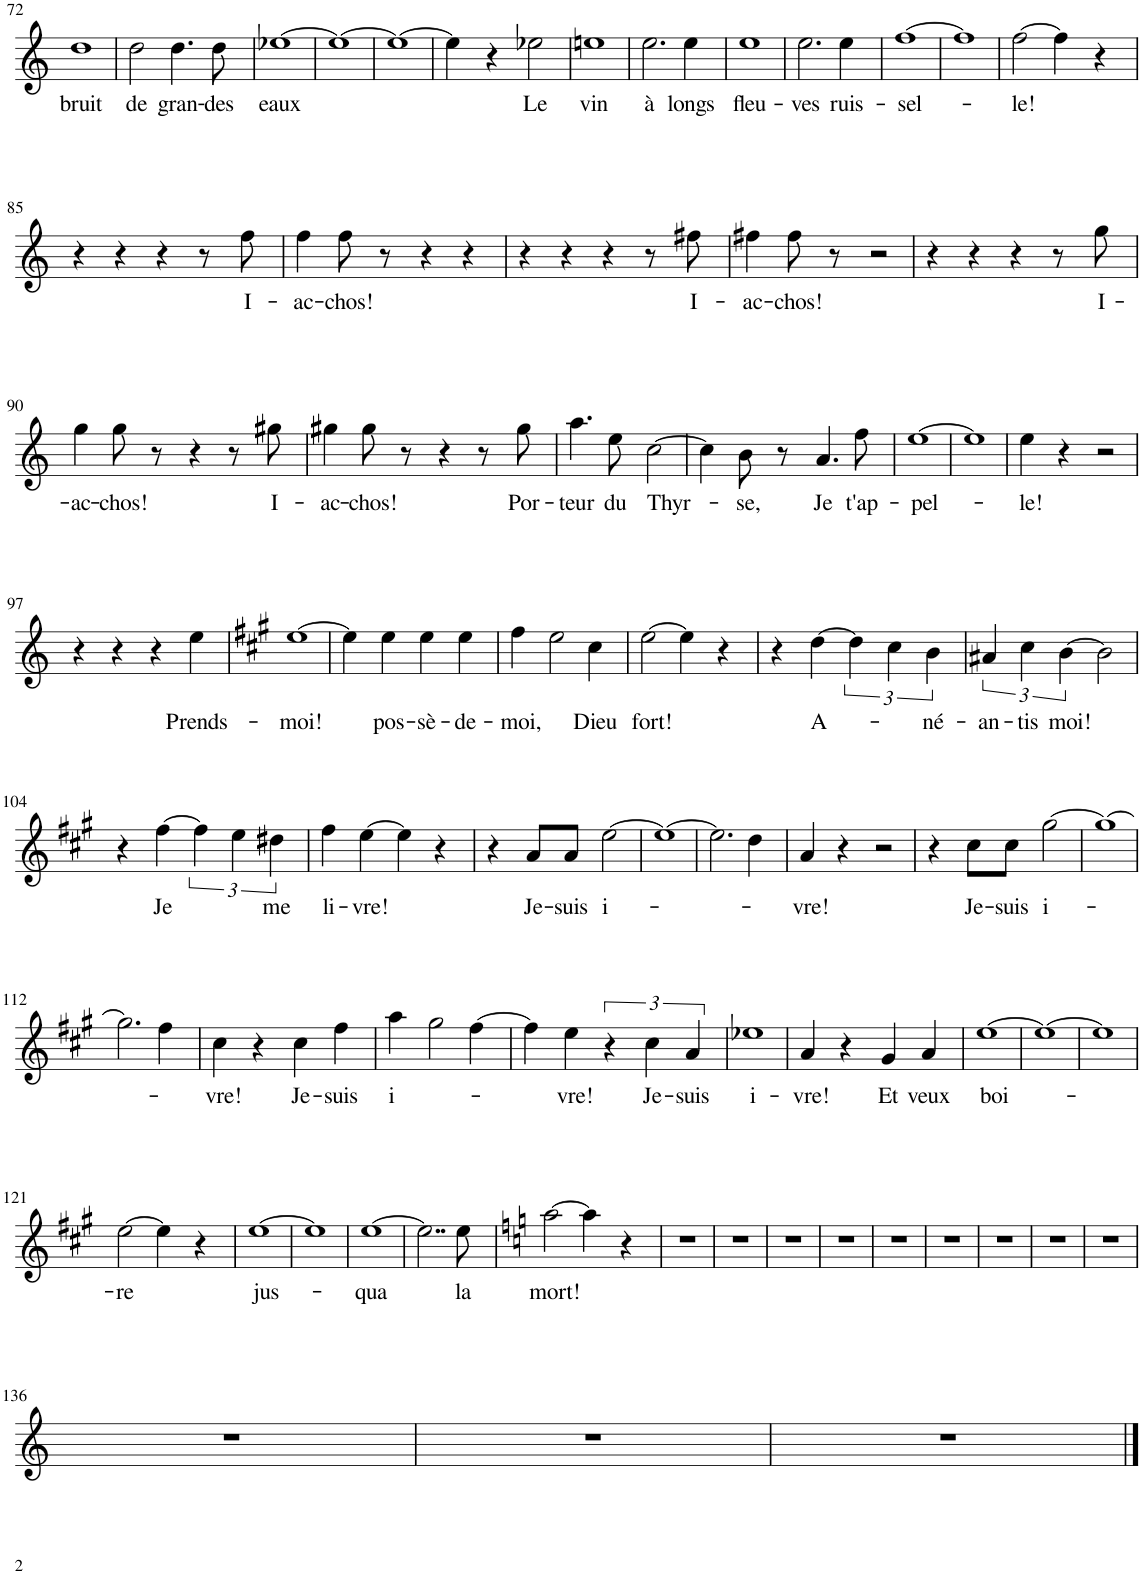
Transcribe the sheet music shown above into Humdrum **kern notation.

**kern	**text
*part1	*part1
*staff1	*staff1
*I"Piano	*
*I'Pno	*
!!LO:PB:g=z
*clefG2	*
*k[]	*
*M2/2	*
=72	=72
!	!LO:LY:b
1dd	bruit
=73	=73
!	!LO:LY:b
2dd\	de
!	!LO:LY:b
4.dd\	gran-
!	!LO:LY:b
8dd\	-des
=74	=74
!	!LO:LY:b
[1ee-X	eaux
=75	=75
1ee-_	.
=76	=76
1ee-_	.
=77	=77
4ee-\]	.
4r	.
!	!LO:LY:b
2ee-X\	Le
=78	=78
!	!LO:LY:b
1een	vin
=79	=79
!	!LO:LY:b
2.ee\	à
!	!LO:LY:b
4ee\	longs
=80	=80
!	!LO:LY:b
1ee	fleu-
=81	=81
!	!LO:LY:b
2.ee\	-ves
!	!LO:LY:b
4ee\	ruis-
=82	=82
!	!LO:LY:b
[1ff	-sel-
=83	=83
1ff]	.
=84	=84
!	!LO:LY:b
[2ff\	-le!
4ff\]	.
4r	.
!!LO:LB:g=z
=85	=85
4r	.
4r	.
4r	.
8r	.
!	!LO:LY:b
8ff\	I-
=86	=86
!	!LO:LY:b
4ff\	-ac-
!	!LO:LY:b
8ff\	-chos!
8r	.
4r	.
4r	.
=87	=87
4r	.
4r	.
4r	.
8r	.
!	!LO:LY:b
8ff#X\	I-
=88	=88
!	!LO:LY:b
4ff#X\	-ac-
!	!LO:LY:b
8ff#\	-chos!
8r	.
2r	.
=89	=89
4r	.
4r	.
4r	.
8r	.
!	!LO:LY:b
8gg\	I-
!!LO:LB:g=z
=90	=90
!	!LO:LY:b
4gg\	-ac-
!	!LO:LY:b
8gg\	-chos!
8r	.
4r	.
8r	.
!	!LO:LY:b
8gg#X\	I-
=91	=91
!	!LO:LY:b
4gg#X\	-ac-
!	!LO:LY:b
8gg#\	-chos!
8r	.
4r	.
8r	.
!	!LO:LY:b
8gg#\	Por-
=92	=92
!	!LO:LY:b
4.aa\	-teur
!	!LO:LY:b
8ee\	du
!	!LO:LY:b
[2cc\	Thyr-
=93	=93
4cc\]	.
!	!LO:LY:b
8b\	-se,
8r	.
!	!LO:LY:b
4.a/	Je
!	!LO:LY:b
8ff\	t'ap-
=94	=94
!	!LO:LY:b
[1ee	-pel-
=95	=95
1ee]	.
=96	=96
!	!LO:LY:b
4ee\	-le!
4r	.
2r	.
!!LO:LB:g=z
=97	=97
4r	.
4r	.
4r	.
!	!LO:LY:b
4ee\	Prends-
=98	=98
*k[f#c#g#]	*
!	!LO:LY:b
[1ee	-moi!
=99	=99
4ee\]	.
!	!LO:LY:b
4ee\	pos-
!	!LO:LY:b
4ee\	-sè-
!	!LO:LY:b
4ee\	-de-
=100	=100
!	!LO:LY:b
4ff#\	-moi,
2ee\	.
!	!LO:LY:b
4cc#\	Dieu
=101	=101
!	!LO:LY:b
[2ee\	fort!
4ee\]	.
4r	.
=102	=102
4r	.
!	!LO:LY:b
[4dd\	A-
6dd\]	.
6cc#\	.
!	!LO:LY:b
6b\	-né-
=103	=103
!	!LO:LY:b
6a#X/	-an-
!	!LO:LY:b
6cc#\	-tis
!	!LO:LY:b
[6b\	moi!
2b\]	.
!!LO:LB:g=z
=104	=104
4r	.
!	!LO:LY:b
[4ff#\	Je
6ff#\]	.
6ee\	.
!	!LO:LY:b
6dd#X\	me
=105	=105
!	!LO:LY:b
4ff#\	li-
!	!LO:LY:b
[4ee\	-vre!
4ee\]	.
4r	.
=106	=106
4r	.
!	!LO:LY:b
8a/L	Je-
!	!LO:LY:b
8a/J	-suis
!	!LO:LY:b
[2ee\	i-
=107	=107
1ee_	.
=108	=108
2.ee\]	.
4dd\	.
=109	=109
!	!LO:LY:b
4a/	-vre!
4r	.
2r	.
=110	=110
4r	.
!	!LO:LY:b
8cc#\L	Je-
!	!LO:LY:b
8cc#\J	-suis
!	!LO:LY:b
[2gg#\	i-
=111	=111
1gg#_	.
!!LO:LB:g=z
=112	=112
2.gg#\]	.
4ff#\	.
=113	=113
!	!LO:LY:b
4cc#\	-vre!
4r	.
!	!LO:LY:b
4cc#\	Je-
!	!LO:LY:b
4ff#\	-suis
=114	=114
!	!LO:LY:b
4aa\	i-
2gg#\	.
[4ff#\	.
=115	=115
4ff#\]	.
!	!LO:LY:b
4ee\	-vre!
6r	.
!	!LO:LY:b
6cc#\	Je-
!	!LO:LY:b
6a/	-suis
=116	=116
!	!LO:LY:b
1ee-X	i-
=117	=117
!	!LO:LY:b
4a/	-vre!
4r	.
!	!LO:LY:b
4g#/	Et
!	!LO:LY:b
4a/	veux
=118	=118
!	!LO:LY:b
[1ee	boi-
=119	=119
1ee_	.
=120	=120
1ee]	.
!!LO:LB:g=z
=121	=121
!	!LO:LY:b
[2ee\	-re
4ee\]	.
4r	.
=122	=122
!	!LO:LY:b
[1ee	jus-
=123	=123
1ee]	.
=124	=124
!	!LO:LY:b
[1ee	-qua
=125	=125
2..ee\]	.
!	!LO:LY:b
8ee\	la
=126	=126
*k[]	*
!	!LO:LY:b
[2aa\	mort!
4aa\]	.
4r	.
=127	=127
1r	.
=128	=128
1r	.
=129	=129
1r	.
=130	=130
1r	.
=131	=131
1r	.
=132	=132
1r	.
=133	=133
1r	.
=134	=134
1r	.
=135	=135
1r	.
!!LO:LB:g=z
=136	=136
1r	.
=137	=137
1r	.
=138	=138
1r	.
==	==
*-	*-
